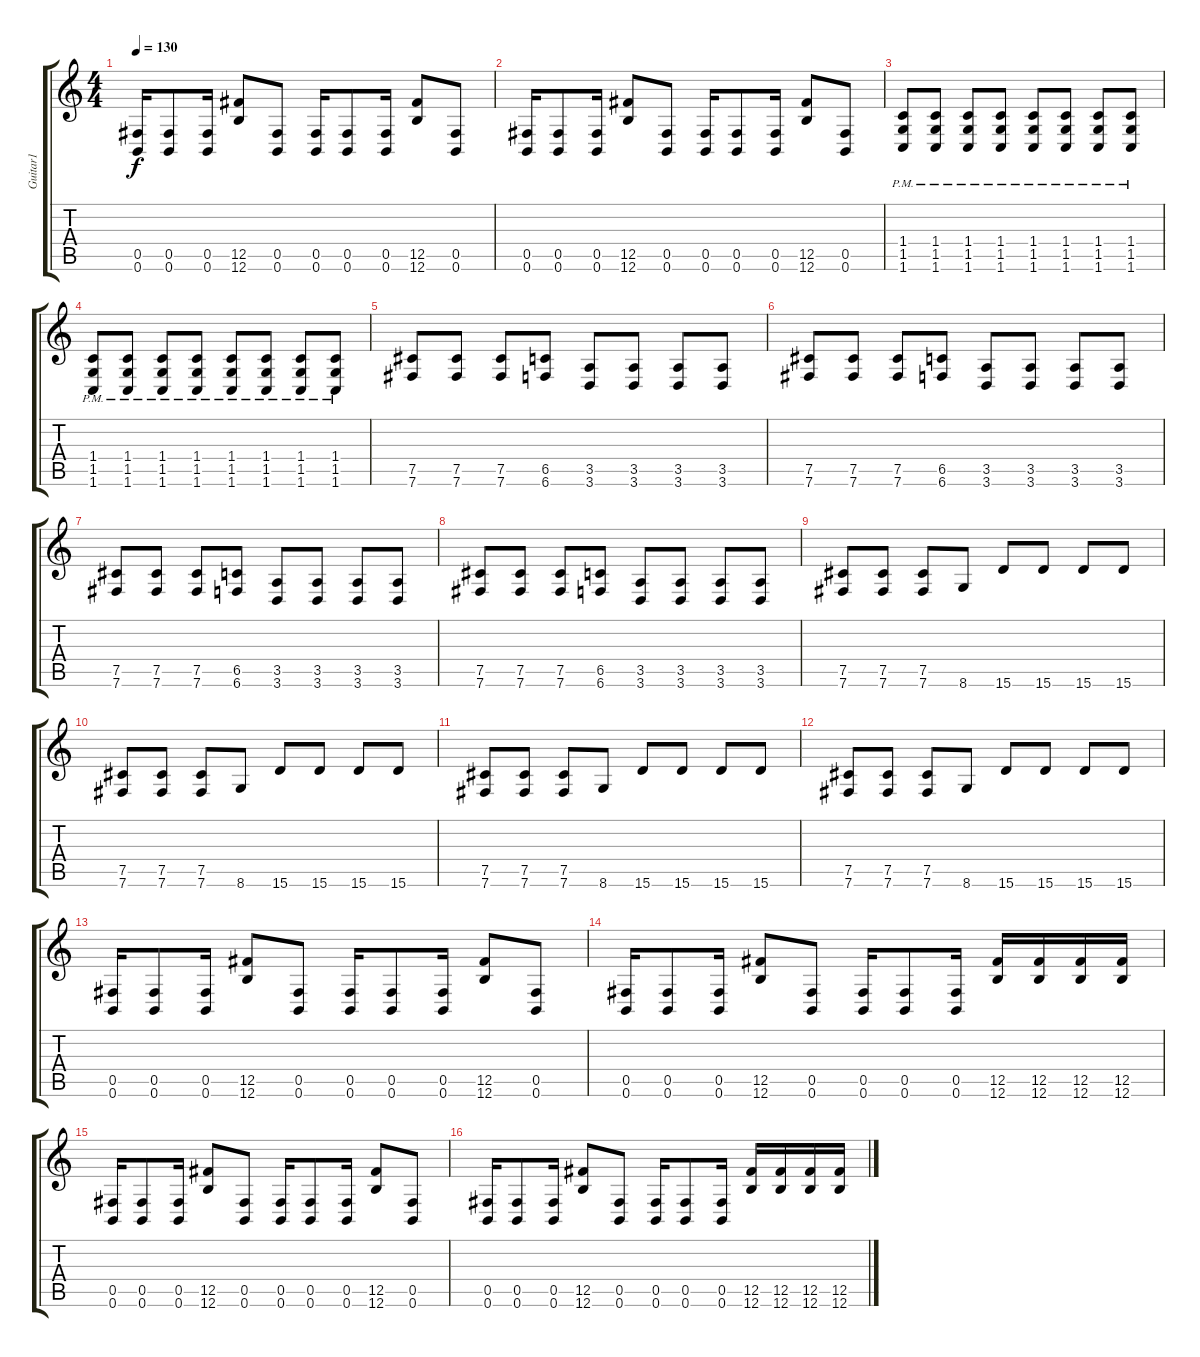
\track ("Guitar1" "Guitar1") {instrument distortionguitar}
\staff {score tabs}
\tuning (D4 A3 E3 B2 Gb2 B1) {hide}
\ts (4 4)
\tempo 130
\clef g2
\ks c
(0.5 0.6).16{dy f} (0.5 0.6).8 (0.5 0.6).16 (12.5 12.6).8 (0.5 0.6).8 (0.5 0.6).16 (0.5 0.6).8 (0.5 0.6).16 (12.5 12.6).8 (0.5 0.6).8 |
(0.5 0.6).16 (0.5 0.6).8 (0.5 0.6).16 (12.5 12.6).8 (0.5 0.6).8 (0.5 0.6).16 (0.5 0.6).8 (0.5 0.6).16 (12.5 12.6).8 (0.5 0.6).8 |
(1.4{pm} 1.5{pm} 1.6{pm}).8 (1.4{pm} 1.5{pm} 1.6{pm}).8 (1.4{pm} 1.5{pm} 1.6{pm}).8 (1.4{pm} 1.5{pm} 1.6{pm}).8 (1.4{pm} 1.5{pm} 1.6{pm}).8 (1.4{pm} 1.5{pm} 1.6{pm}).8 (1.4{pm} 1.5{pm} 1.6{pm}).8 (1.4{pm} 1.5{pm} 1.6{pm}).8 |
(1.4{pm} 1.5{pm} 1.6{pm}).8 (1.4{pm} 1.5{pm} 1.6{pm}).8 (1.4{pm} 1.5{pm} 1.6{pm}).8 (1.4{pm} 1.5{pm} 1.6{pm}).8 (1.4{pm} 1.5{pm} 1.6{pm}).8 (1.4{pm} 1.5{pm} 1.6{pm}).8 (1.4{pm} 1.5{pm} 1.6{pm}).8 (1.4{pm} 1.5{pm} 1.6{pm}).8 |
(7.5 7.6).8 (7.5 7.6).8 (7.5 7.6).8 (6.5 6.6).8 (3.5 3.6).8 (3.5 3.6).8 (3.5 3.6).8 (3.5 3.6).8 |
(7.5 7.6).8 (7.5 7.6).8 (7.5 7.6).8 (6.5 6.6).8 (3.5 3.6).8 (3.5 3.6).8 (3.5 3.6).8 (3.5 3.6).8 |
(7.5 7.6).8 (7.5 7.6).8 (7.5 7.6).8 (6.5 6.6).8 (3.5 3.6).8 (3.5 3.6).8 (3.5 3.6).8 (3.5 3.6).8 |
(7.5 7.6).8 (7.5 7.6).8 (7.5 7.6).8 (6.5 6.6).8 (3.5 3.6).8 (3.5 3.6).8 (3.5 3.6).8 (3.5 3.6).8 |
(7.5 7.6).8 (7.5 7.6).8 (7.5 7.6).8 8.6.8 15.6.8 15.6.8 15.6.8 15.6.8 |
(7.5 7.6).8 (7.5 7.6).8 (7.5 7.6).8 8.6.8 15.6.8 15.6.8 15.6.8 15.6.8 |
(7.5 7.6).8 (7.5 7.6).8 (7.5 7.6).8 8.6.8 15.6.8 15.6.8 15.6.8 15.6.8 |
(7.5 7.6).8 (7.5 7.6).8 (7.5 7.6).8 8.6.8 15.6.8 15.6.8 15.6.8 15.6.8 |
(0.5 0.6).16 (0.5 0.6).8 (0.5 0.6).16 (12.5 12.6).8 (0.5 0.6).8 (0.5 0.6).16 (0.5 0.6).8 (0.5 0.6).16 (12.5 12.6).8 (0.5 0.6).8 |
(0.5 0.6).16 (0.5 0.6).8 (0.5 0.6).16 (12.5 12.6).8 (0.5 0.6).8 (0.5 0.6).16 (0.5 0.6).8 (0.5 0.6).16 (12.5 12.6).16 (12.5 12.6).16 (12.5 12.6).16 (12.5 12.6).16 |
(0.5 0.6).16 (0.5 0.6).8 (0.5 0.6).16 (12.5 12.6).8 (0.5 0.6).8 (0.5 0.6).16 (0.5 0.6).8 (0.5 0.6).16 (12.5 12.6).8 (0.5 0.6).8 |
(0.5 0.6).16 (0.5 0.6).8 (0.5 0.6).16 (12.5 12.6).8 (0.5 0.6).8 (0.5 0.6).16 (0.5 0.6).8 (0.5 0.6).16 (12.5 12.6).16 (12.5 12.6).16 (12.5 12.6).16 (12.5 12.6).16
